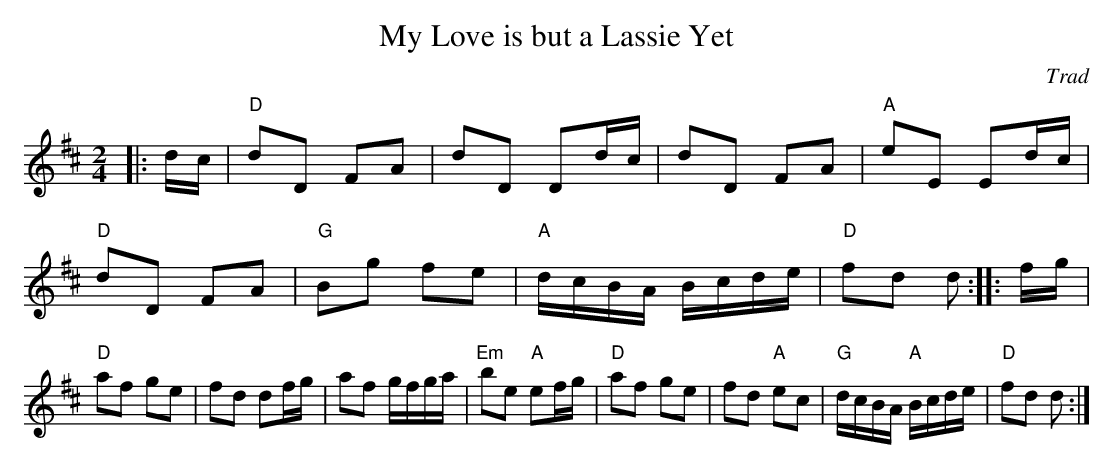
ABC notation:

X:1
T:My Love is but a Lassie Yet
C:Trad
M:2/4
L:1/8
E:13
K:D
|:d/c/|"D"dD FA|dD Dd/c/|dD FA|"A"eE Ed/c/|\
"D"dD FA|"G"Bg fe|"A"d/c/B/A/ B/c/d/e/|"D"fd d::\
f/g/|"D"af ge|fd df/g/|af g/f/g/a/|"Em"be "A"ef/g/|\
"D"af ge|fd "A"ec|"G"d/c/B/A/ "A"B/c/d/e/|"D"fd d:|**
